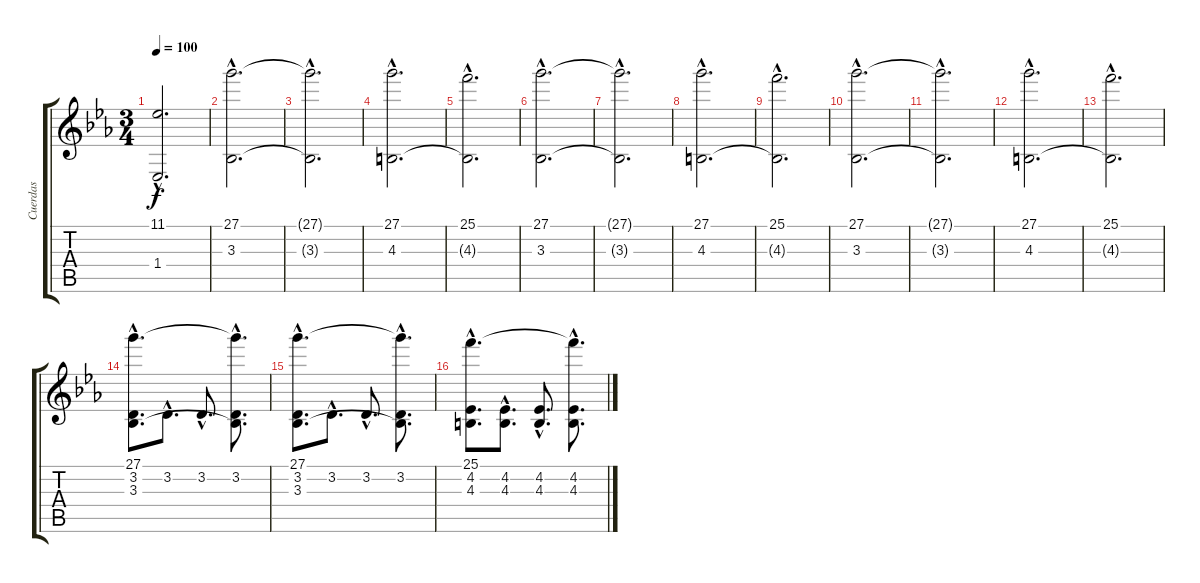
\track ("Cuerdas" "Cuerdas") {instrument stringensemble1}
\staff {score tabs}
\tuning (E4 B3 G3 D3 A2 E2) {hide}
\ts (3 4)
\tempo 100
\clef g2
\ks eb
(11.1{hac} 1.4{hac}).2{d dy f} |
(27.1{hac} 3.3{hac}).2{d} |
(27.1{hac t} 3.3{hac t}).2{d} |
(27.1{hac} 4.3{hac}).2{d} |
(25.1{hac} 4.3{hac t}).2{d} |
(27.1{hac} 3.3{hac}).2{d} |
(27.1{hac t} 3.3{hac t}).2{d} |
(27.1{hac} 4.3{hac}).2{d} |
(25.1{hac} 4.3{hac t}).2{d} |
(27.1{hac} 3.3{hac}).2{d} |
(27.1{hac t} 3.3{hac t}).2{d} |
(27.1{hac} 4.3{hac}).2{d} |
(25.1{hac} 4.3{hac t}).2{d} |
(27.1{hac} 3.2{hac} 3.3{hac}).8{d} 3.2{hac}.8{d} 3.2{hac}.8{d} (27.1{hac t} 3.2{hac} 3.3{hac t}).8{d} |
(27.1{hac} 3.2{hac} 3.3{hac}).8{d} 3.2{hac}.8{d} 3.2{hac}.8{d} (27.1{hac t} 3.2{hac} 3.3{hac t}).8{d} |
(25.1{hac} 4.2{hac} 4.3{hac}).8{d} (4.2{hac} 4.3{hac}).8{d} (4.2{hac} 4.3{hac}).8{d} (25.1{hac t} 4.2{hac} 4.3{hac}).8{d}
